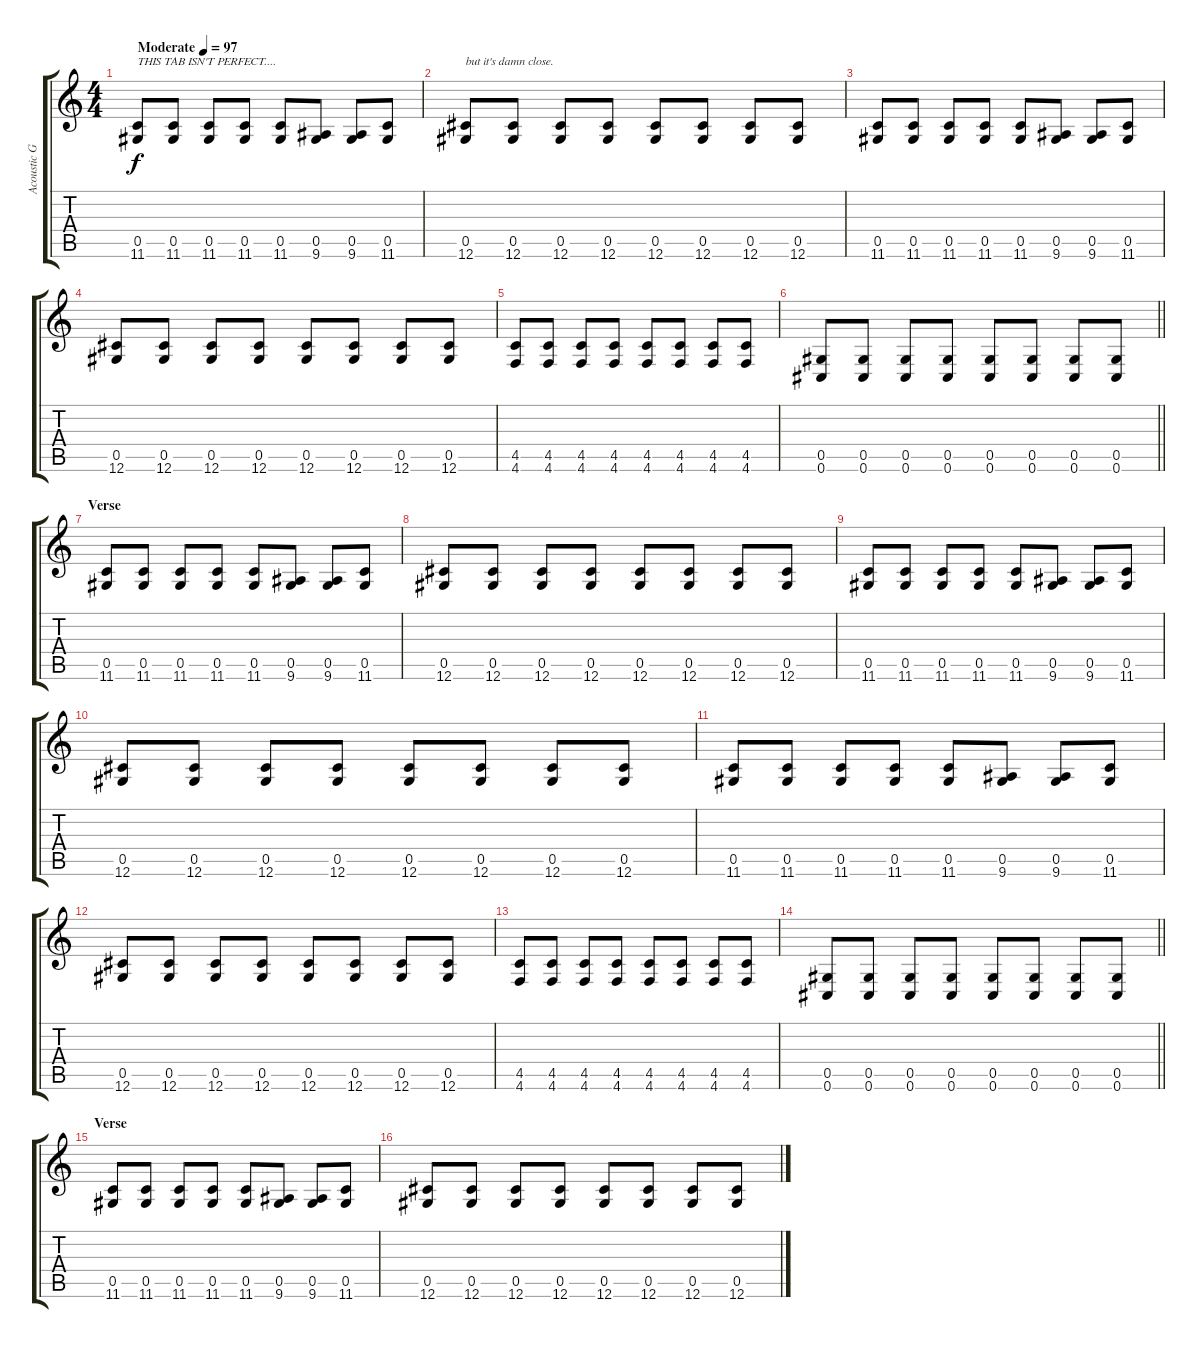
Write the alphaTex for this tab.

\track ("Acoustic Guitar" "Acoustic G") {instrument acousticguitarsteel}
\staff {score tabs}
\tuning (Eb4 Bb3 Gb3 Db3 Ab2 Db2) {hide}
\ts (4 4)
\tempo (97 "Moderate")
\clef g2
\ks c
(0.5 11.6).8{txt "THIS TAB ISN'T PERFECT...." dy f instrument acousticguitarsteel} (0.5 11.6).8 (0.5 11.6).8 (0.5 11.6).8 (0.5 11.6).8 (0.5 9.6).8 (0.5 9.6).8 (0.5 11.6).8 |
(0.5 12.6).8{txt "but it's damn close."} (0.5 12.6).8 (0.5 12.6).8 (0.5 12.6).8 (0.5 12.6).8 (0.5 12.6).8 (0.5 12.6).8 (0.5 12.6).8 |
(0.5 11.6).8 (0.5 11.6).8 (0.5 11.6).8 (0.5 11.6).8 (0.5 11.6).8 (0.5 9.6).8 (0.5 9.6).8 (0.5 11.6).8 |
(0.5 12.6).8 (0.5 12.6).8 (0.5 12.6).8 (0.5 12.6).8 (0.5 12.6).8 (0.5 12.6).8 (0.5 12.6).8 (0.5 12.6).8 |
(4.5 4.6).8 (4.5 4.6).8 (4.5 4.6).8 (4.5 4.6).8 (4.5 4.6).8 (4.5 4.6).8 (4.5 4.6).8 (4.5 4.6).8 |
\barLineRight lightlight
(0.5 0.6).8 (0.5 0.6).8 (0.5 0.6).8 (0.5 0.6).8 (0.5 0.6).8 (0.5 0.6).8 (0.5 0.6).8 (0.5 0.6).8 |
\section ("" "Verse")
(0.5 11.6).8 (0.5 11.6).8 (0.5 11.6).8 (0.5 11.6).8 (0.5 11.6).8 (0.5 9.6).8 (0.5 9.6).8 (0.5 11.6).8 |
(0.5 12.6).8 (0.5 12.6).8 (0.5 12.6).8 (0.5 12.6).8 (0.5 12.6).8 (0.5 12.6).8 (0.5 12.6).8 (0.5 12.6).8 |
(0.5 11.6).8 (0.5 11.6).8 (0.5 11.6).8 (0.5 11.6).8 (0.5 11.6).8 (0.5 9.6).8 (0.5 9.6).8 (0.5 11.6).8 |
(0.5 12.6).8 (0.5 12.6).8 (0.5 12.6).8 (0.5 12.6).8 (0.5 12.6).8 (0.5 12.6).8 (0.5 12.6).8 (0.5 12.6).8 |
(0.5 11.6).8 (0.5 11.6).8 (0.5 11.6).8 (0.5 11.6).8 (0.5 11.6).8 (0.5 9.6).8 (0.5 9.6).8 (0.5 11.6).8 |
(0.5 12.6).8 (0.5 12.6).8 (0.5 12.6).8 (0.5 12.6).8 (0.5 12.6).8 (0.5 12.6).8 (0.5 12.6).8 (0.5 12.6).8 |
(4.5 4.6).8 (4.5 4.6).8 (4.5 4.6).8 (4.5 4.6).8 (4.5 4.6).8 (4.5 4.6).8 (4.5 4.6).8 (4.5 4.6).8 |
\barLineRight lightlight
(0.5 0.6).8 (0.5 0.6).8 (0.5 0.6).8 (0.5 0.6).8 (0.5 0.6).8 (0.5 0.6).8 (0.5 0.6).8 (0.5 0.6).8 |
\section ("" "Verse")
(0.5 11.6).8 (0.5 11.6).8 (0.5 11.6).8 (0.5 11.6).8 (0.5 11.6).8 (0.5 9.6).8 (0.5 9.6).8 (0.5 11.6).8 |
(0.5 12.6).8 (0.5 12.6).8 (0.5 12.6).8 (0.5 12.6).8 (0.5 12.6).8 (0.5 12.6).8 (0.5 12.6).8 (0.5 12.6).8
